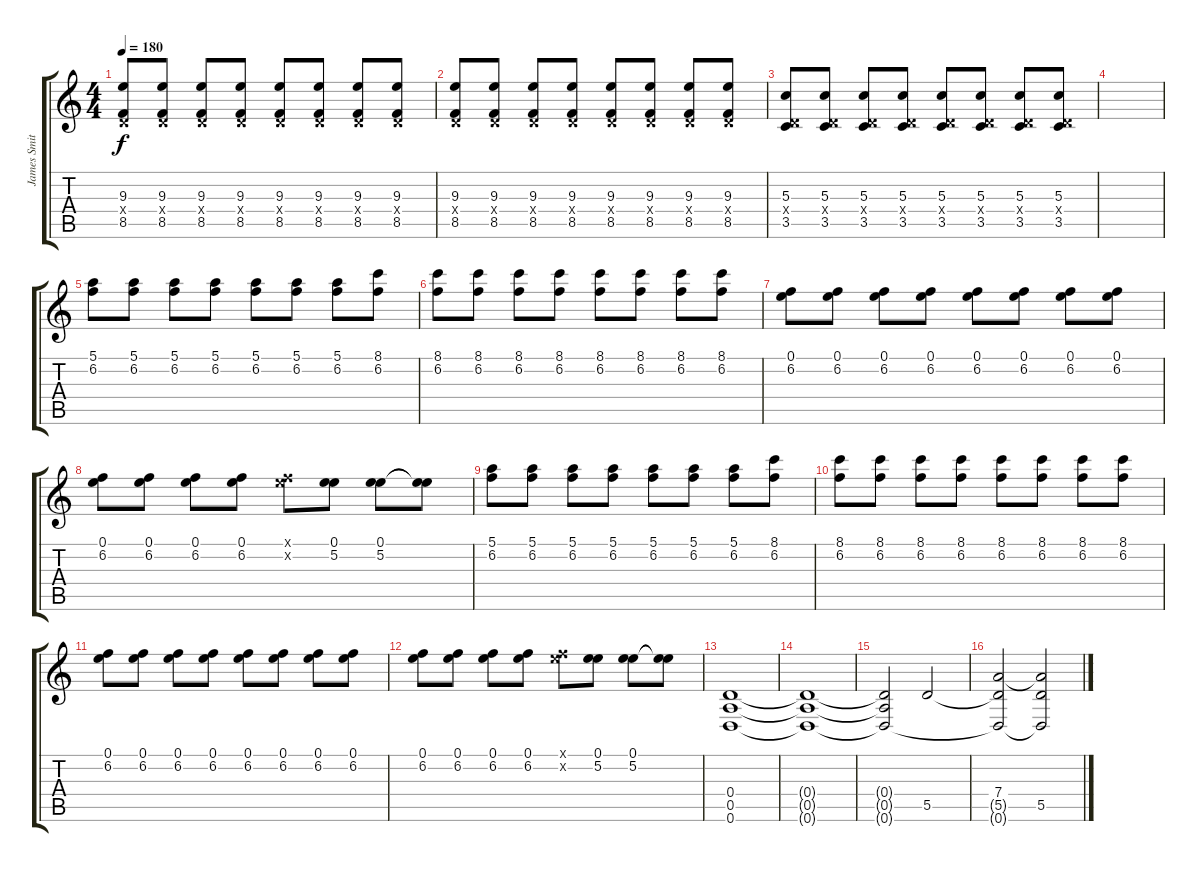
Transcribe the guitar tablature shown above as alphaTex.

\track ("James Smith" "James Smit") {instrument distortionguitar}
\staff {score tabs}
\tuning (E4 B3 G3 D3 A2 D2) {hide}
\ts (4 4)
\tempo 180
\clef g2
\ks c
(9.3 0.4{x} 8.5).8{dy f} (9.3 0.4{x} 8.5).8 (9.3 0.4{x} 8.5).8 (9.3 0.4{x} 8.5).8 (9.3 0.4{x} 8.5).8 (9.3 0.4{x} 8.5).8 (9.3 0.4{x} 8.5).8 (9.3 0.4{x} 8.5).8 |
(9.3 0.4{x} 8.5).8 (9.3 0.4{x} 8.5).8 (9.3 0.4{x} 8.5).8 (9.3 0.4{x} 8.5).8 (9.3 0.4{x} 8.5).8 (9.3 0.4{x} 8.5).8 (9.3 0.4{x} 8.5).8 (9.3 0.4{x} 8.5).8 |
(5.3 0.4{x} 3.5).8 (5.3 0.4{x} 3.5).8 (5.3 0.4{x} 3.5).8 (5.3 0.4{x} 3.5).8 (5.3 0.4{x} 3.5).8 (5.3 0.4{x} 3.5).8 (5.3 0.4{x} 3.5).8 (5.3 0.4{x} 3.5).8 |
|
(5.1 6.2).8 (5.1 6.2).8 (5.1 6.2).8 (5.1 6.2).8 (5.1 6.2).8 (5.1 6.2).8 (5.1 6.2).8 (8.1 6.2).8 |
(8.1 6.2).8 (8.1 6.2).8 (8.1 6.2).8 (8.1 6.2).8 (8.1 6.2).8 (8.1 6.2).8 (8.1 6.2).8 (8.1 6.2).8 |
(0.1 6.2).8 (0.1 6.2).8 (0.1 6.2).8 (0.1 6.2).8 (0.1 6.2).8 (0.1 6.2).8 (0.1 6.2).8 (0.1 6.2).8 |
(0.1 6.2).8 (0.1 6.2).8 (0.1 6.2).8 (0.1 6.2).8 (0.1{x} 6.2{x}).8 (0.1 5.2).8 (0.1 5.2).8 (0.1{t} 5.2{t}).8 |
(5.1 6.2).8 (5.1 6.2).8 (5.1 6.2).8 (5.1 6.2).8 (5.1 6.2).8 (5.1 6.2).8 (5.1 6.2).8 (8.1 6.2).8 |
(8.1 6.2).8 (8.1 6.2).8 (8.1 6.2).8 (8.1 6.2).8 (8.1 6.2).8 (8.1 6.2).8 (8.1 6.2).8 (8.1 6.2).8 |
(0.1 6.2).8 (0.1 6.2).8 (0.1 6.2).8 (0.1 6.2).8 (0.1 6.2).8 (0.1 6.2).8 (0.1 6.2).8 (0.1 6.2).8 |
(0.1 6.2).8 (0.1 6.2).8 (0.1 6.2).8 (0.1 6.2).8 (0.1{x} 6.2{x}).8 (0.1 5.2).8 (0.1 5.2).8 (0.1{t} 5.2{t}).8 |
(0.4 0.5 0.6).1 |
(0.4{t} 0.5{t} 0.6{t}).1 |
(0.4{t} 0.5{t} 0.6{t}).2 5.5.2 |
(7.4 5.5{t} 0.6{t}).2 (7.4{t} 5.5 0.6{t}).2
